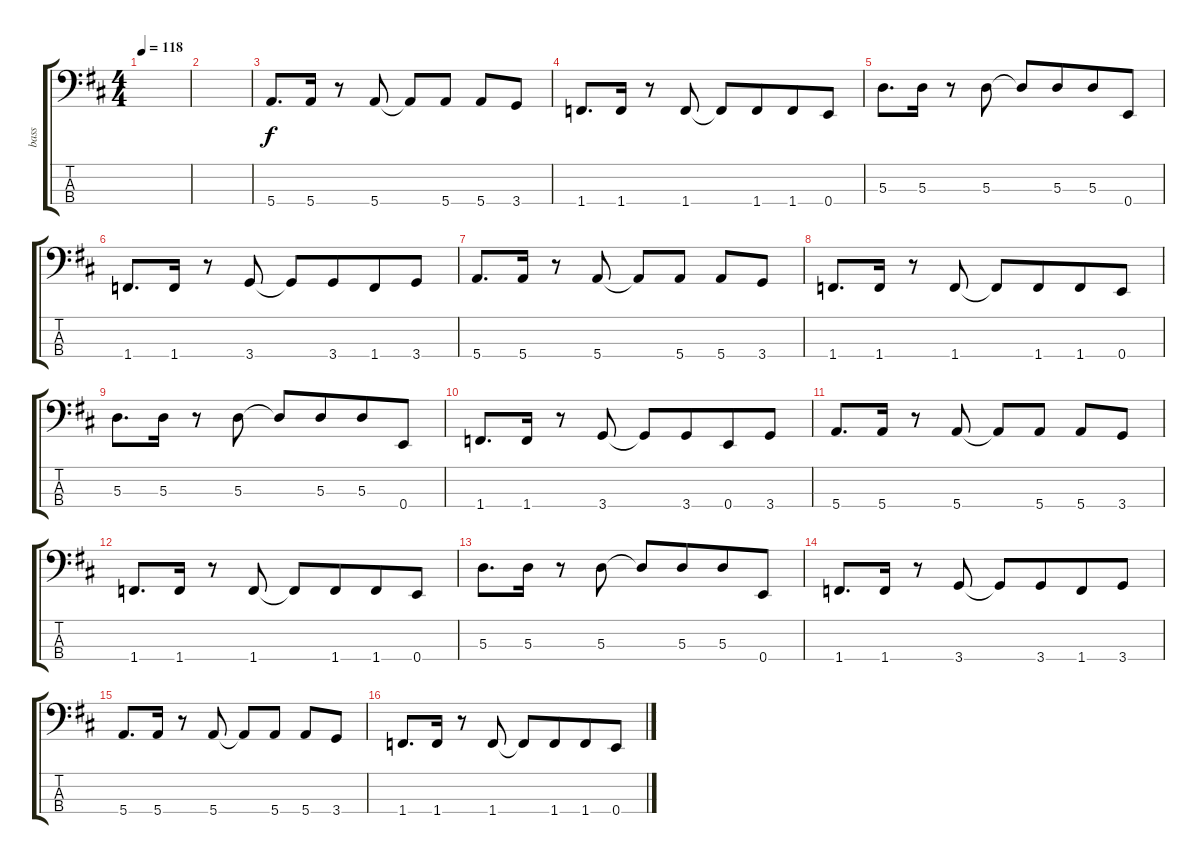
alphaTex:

\track ("bass" "bass") {instrument electricbassfinger}
\staff {score tabs}
\tuning (G2 D2 A1 E1) {hide}
\ts (4 4)
\tempo 118
\clef f4
\ks d
|
|
5.4.8{d} 5.4.16 r.8 5.4.8{beam split} 5.4{t}.8{beam merge} 5.4.8 5.4.8{beam merge} 3.4.8 |
1.4.8{d} 1.4.16 r.8 1.4.8 1.4{t}.8 1.4.8{beam merge} 1.4.8 0.4.8 |
5.3.8{d} 5.3.16 r.8 5.3.8 5.3{t}.8 5.3.8{beam merge} 5.3.8 0.4.8 |
1.4.8{d} 1.4.16 r.8 3.4.8 3.4{t}.8 3.4.8{beam merge} 1.4.8 3.4.8 |
5.4.8{d} 5.4.16 r.8 5.4.8{beam split} 5.4{t}.8{beam merge} 5.4.8 5.4.8{beam merge} 3.4.8 |
1.4.8{d} 1.4.16 r.8 1.4.8 1.4{t}.8 1.4.8{beam merge} 1.4.8 0.4.8 |
5.3.8{d} 5.3.16 r.8 5.3.8 5.3{t}.8 5.3.8{beam merge} 5.3.8 0.4.8 |
1.4.8{d} 1.4.16 r.8 3.4.8 3.4{t}.8 3.4.8{beam merge} 0.4.8 3.4.8 |
5.4.8{d} 5.4.16 r.8 5.4.8{beam split} 5.4{t}.8{beam merge} 5.4.8 5.4.8{beam merge} 3.4.8 |
1.4.8{d} 1.4.16 r.8 1.4.8 1.4{t}.8 1.4.8{beam merge} 1.4.8 0.4.8 |
5.3.8{d} 5.3.16 r.8 5.3.8 5.3{t}.8 5.3.8{beam merge} 5.3.8 0.4.8 |
1.4.8{d} 1.4.16 r.8 3.4.8 3.4{t}.8 3.4.8{beam merge} 1.4.8 3.4.8 |
5.4.8{d} 5.4.16 r.8 5.4.8{beam split} 5.4{t}.8{beam merge} 5.4.8 5.4.8{beam merge} 3.4.8 |
1.4.8{d} 1.4.16 r.8 1.4.8 1.4{t}.8 1.4.8{beam merge} 1.4.8 0.4.8
